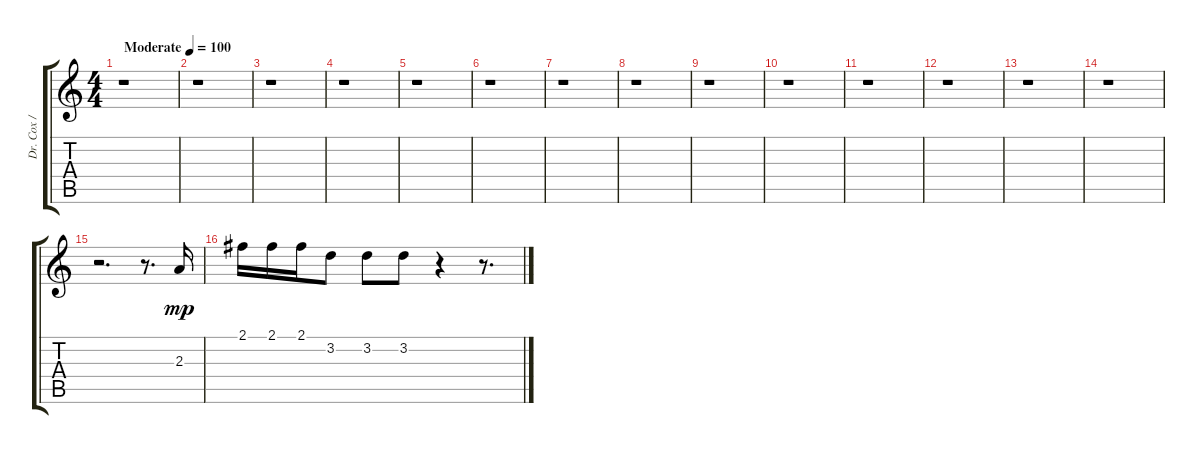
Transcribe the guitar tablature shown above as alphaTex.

\track ("Dr. Cox / Guitar /Other" "Dr. Cox / ") {instrument acousticguitarsteel}
\staff {score tabs}
\tuning (E4 B3 G3 D3 A2 E2) {hide}
\ts (4 4)
\tempo (100 "Moderate")
\clef g2
\ks c
r.1{dy mp instrument acousticguitarsteel} |
r.1 |
r.1 |
r.1 |
r.1 |
r.1 |
r.1 |
r.1 |
r.1 |
r.1 |
r.1 |
r.1 |
r.1 |
r.1 |
r.2{d} r.8{d} 2.3.16{instrument cello} |
2.1.16{instrument cello} 2.1.16{instrument cello} 2.1.16{instrument cello} 3.2.8{instrument cello} 3.2.8{instrument cello} 3.2.8{instrument cello} r.4{instrument acousticguitarsteel} r.8{d}
